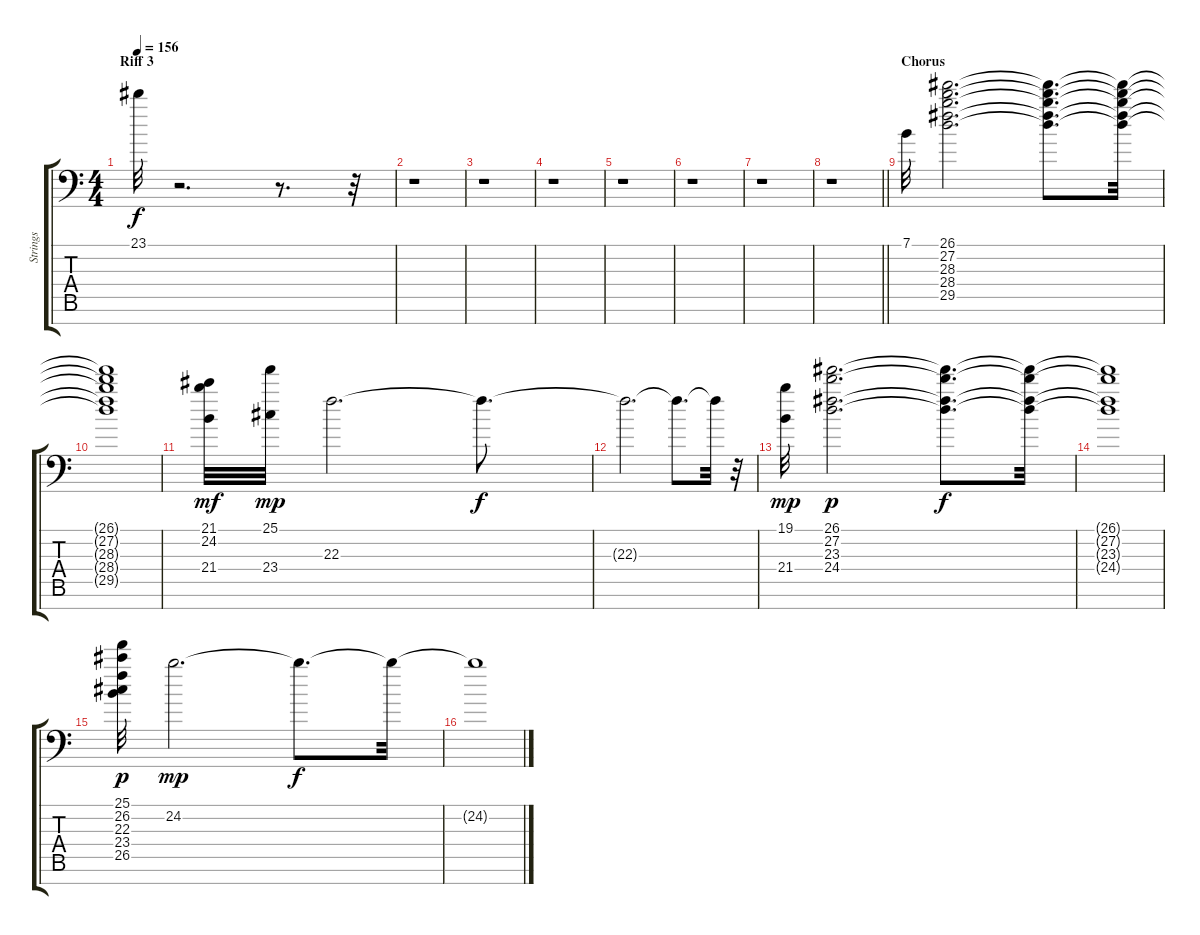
\track ("Strings" "Strings") {instrument synthstrings2}
\staff {score tabs}
\tuning (E4 B3 G3 D3 A2 E2 C-1) {hide}
\ts (4 4)
\section ("" "Riff 3")
\tempo 156
\clef f4
\ks c
23.1{t}.32{dy f} r.2{d} r.8{d} r.32 |
r.1 |
r.1 |
r.1 |
r.1 |
r.1 |
r.1 |
\barLineRight lightlight
r.1 |
\section ("" "Chorus")
7.1.32 (26.1 27.2 28.3 28.4 29.5).2{d} (26.1{t} 27.2{t} 28.3{t} 28.4{t} 29.5{t}).8{d} (26.1{t} 27.2{t} 28.3{t} 28.4{t} 29.5{t}).32 |
(26.1{t} 27.2{t} 28.3{t} 28.4{t} 29.5{t}).1 |
(21.1 24.2 21.4).32{dy mf} (25.1 23.4).32{dy mp} 22.3.2{d} 22.3{t}.8{d dy f} |
22.3{t}.2{d} 22.3{t}.8{d} 22.3{t}.32 r.32 |
(19.1 21.4).32{dy mp} (26.1 27.2 23.3 24.4).2{d dy p} (26.1{t} 27.2{t} 23.3{t} 24.4{t}).8{d dy f} (26.1{t} 27.2{t} 23.3{t} 24.4{t}).32 |
(26.1{t} 27.2{t} 23.3{t} 24.4{t}).1 |
(25.1 26.2 22.3 23.4 26.5).32{dy p} 24.2.2{d dy mp} 24.2{t}.8{d dy f} 24.2{t}.32 |
24.2{t}.1
